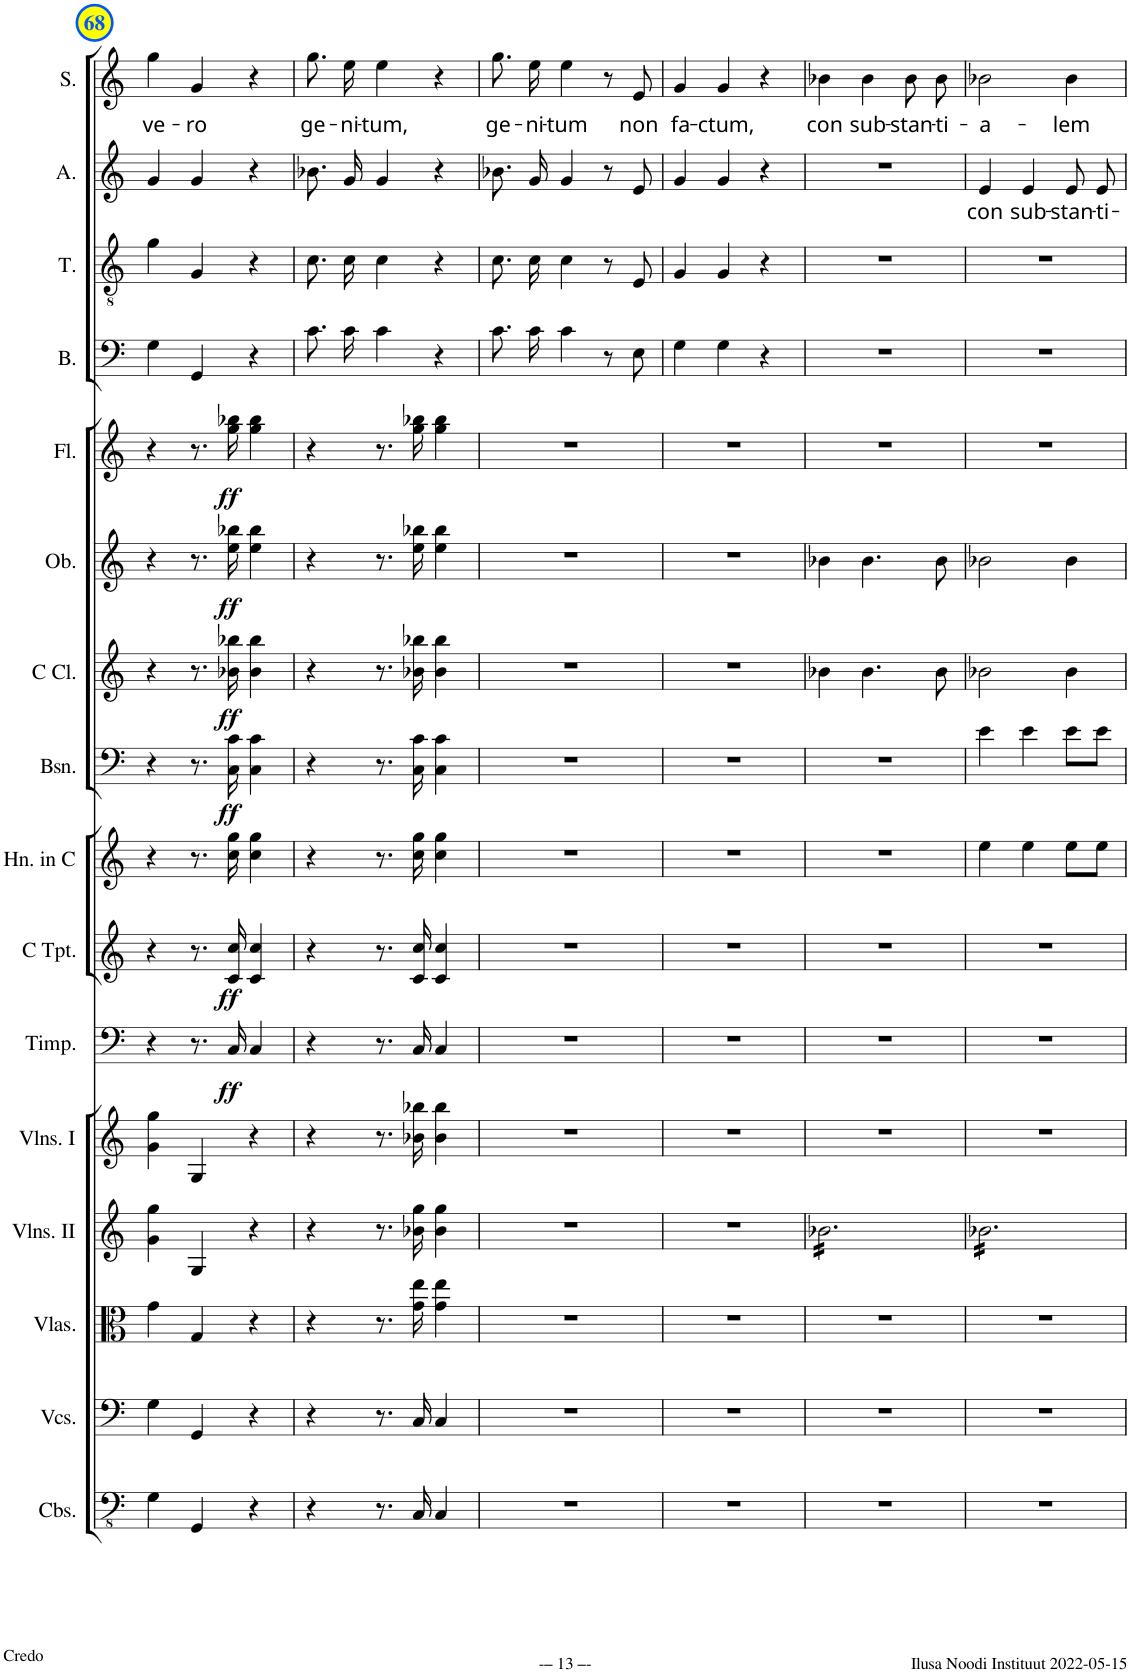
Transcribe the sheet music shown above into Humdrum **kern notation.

**kern	**kern	**kern	**kern	**kern	**kern	**dynam	**kern	**dynam	**kern	**kern	**dynam	**kern	**dynam	**kern	**dynam	**kern	**dynam	**kern	**kern	**kern	**text	**kern	**text
*part16	*part15	*part14	*part13	*part12	*part11	*part11	*part10	*part10	*part9	*part8	*part8	*part7	*part7	*part6	*part6	*part5	*part5	*part4	*part3	*part2	*part2	*part1	*part1
*staff16	*staff15	*staff14	*staff13	*staff12	*staff11	*staff11	*staff10	*staff10	*staff9	*staff8	*staff8	*staff7	*staff7	*staff6	*staff6	*staff5	*staff5	*staff4	*staff3	*staff2	*staff2	*staff1	*staff1
*I"Contrabasses	*I"Violoncellos	*I"Violas	*I"Violins II	*I"Violins I	*I"Timpani	*	*I"C Trumpet	*	*I"Horn in C	*I"Bassoon	*	*I"C Clarinet	*	*I"Oboe	*	*I"Flute	*	*I"Bass	*I"Tenor	*I"Alto	*	*I"Soprano	*
*I'Cbs.	*I'Vcs.	*I'Vlas.	*I'Vlns. II	*I'Vlns. I	*I'Timp.	*	*I'C Tpt.	*	*I'Hn. in C	*I'Bsn.	*	*I'C Cl.	*	*I'Ob.	*	*I'Fl.	*	*I'B.	*I'T.	*I'A.	*	*I'S.	*
!!LO:PB:g=z
*clefFv4	*clefF4	*clefC3	*clefG2	*clefG2	*clefF4	*	*clefG2	*	*clefG2	*clefF4	*	*clefG2	*	*clefG2	*	*clefG2	*	*clefF4	*clefGv2	*clefG2	*	*clefG2	*
*	*	*	*	*	*	*	*	*	*Trd4c7	*	*	*Trd1c2	*	*	*	*	*	*	*	*	*	*	*
*k[]	*k[]	*k[]	*k[]	*k[]	*k[]	*	*k[]	*	*k[]	*k[]	*	*k[]	*	*k[]	*	*k[]	*	*k[]	*k[]	*k[]	*	*k[]	*
*M3/4	*M3/4	*M3/4	*M3/4	*M3/4	*M3/4	*	*M3/4	*	*M3/4	*M3/4	*	*M3/4	*	*M3/4	*	*M3/4	*	*M3/4	*M3/4	*M3/4	*	*M3/4	*
=68	=68	=68	=68	=68	=68	=68	=68	=68	=68	=68	=68	=68	=68	=68	=68	=68	=68	=68	=68	=68	=68	=68	=68
!	!	!	!	!	!	!	!	!	!	!	!	!	!	!	!	!	!	!	!	!	!	!	!LO:LY:b
4GG\	4G\	4g\	4g\ 4gg\	4g\ 4gg\	4r	.	4r	.	4r	4r	.	4r	.	4r	.	4r	.	4G\	4g\	4g/	.	4gg\	ve-
!	!	!	!	!	!	!	!	!	!	!	!	!	!	!	!	!	!	!	!	!	!	!	!LO:LY:b
4GGG/	4GG/	4G/	4G/	4G/	8.r	.	8.r	.	8.r	8.r	.	8.r	.	8.r	.	8.r	.	4GG/	4G/	4g/	.	4g/	-ro
!	!	!	!	!	!	!LO:DY:b	!	!LO:DY:b	!	!	!LO:DY:b	!	!LO:DY:b	!	!LO:DY:b	!	!LO:DY:b	!	!	!	!	!	!
.	.	.	.	.	16C/	ff	16c/ 16cc/	ff	16cc\ 16gg\	16C\ 16c\	ff	16b-X\ 16bb-X\	ff	16ee\ 16bb-X\	ff	16gg\ 16bb-X\	ff	.	.	.	.	.	.
4r	4r	4r	4r	4r	4C/	.	4c/ 4cc/	.	4cc\ 4gg\	4C\ 4c\	.	4b-\ 4bb-\	.	4ee\ 4bb-\	.	4gg\ 4bb-\	.	4r	4r	4r	.	4r	.
=69	=69	=69	=69	=69	=69	=69	=69	=69	=69	=69	=69	=69	=69	=69	=69	=69	=69	=69	=69	=69	=69	=69	=69
!	!	!	!	!	!	!	!	!	!	!	!	!	!	!	!	!	!	!	!	!	!	!	!LO:LY:b
4r	4r	4r	4r	4r	4r	.	4r	.	4r	4r	.	4r	.	4r	.	4r	.	8.c\L	8.c\L	8.b-X/L	.	8.gg\L	ge-
!	!	!	!	!	!	!	!	!	!	!	!	!	!	!	!	!	!	!	!	!	!	!	!LO:LY:b
.	.	.	.	.	.	.	.	.	.	.	.	.	.	.	.	.	.	16c\Jk	16c\Jk	16g/Jk	.	16ee\Jk	-ni-
!	!	!	!	!	!	!	!	!	!	!	!	!	!	!	!	!	!	!	!	!	!	!	!LO:LY:b
8.r	8.r	8.r	8.r	8.r	8.r	.	8.r	.	8.r	8.r	.	8.r	.	8.r	.	8.r	.	4c\	4c\	4g/	.	4ee\	-tum,
16CC/	16C/	16g\ 16ee\	16b-X\ 16gg\	16b-X\ 16bb-X\	16C/	.	16c/ 16cc/	.	16cc\ 16gg\	16C\ 16c\	.	16b-X\ 16bb-X\	.	16ee\ 16bb-X\	.	16gg\ 16bb-X\	.	.	.	.	.	.	.
4CC/	4C/	4g\ 4ee\	4b-\ 4gg\	4b-\ 4bb-\	4C/	.	4c/ 4cc/	.	4cc\ 4gg\	4C\ 4c\	.	4b-\ 4bb-\	.	4ee\ 4bb-\	.	4gg\ 4bb-\	.	4r	4r	4r	.	4r	.
=70	=70	=70	=70	=70	=70	=70	=70	=70	=70	=70	=70	=70	=70	=70	=70	=70	=70	=70	=70	=70	=70	=70	=70
!	!	!	!	!	!	!	!	!	!	!	!	!	!	!	!	!	!	!	!	!	!	!	!LO:LY:b
2.r	2.r	2.r	2.r	2.r	2.r	.	2.r	.	2.r	2.r	.	2.r	.	2.r	.	2.r	.	8.c\L	8.c\L	8.b-X/L	.	8.gg\L	ge-
!	!	!	!	!	!	!	!	!	!	!	!	!	!	!	!	!	!	!	!	!	!	!	!LO:LY:b
.	.	.	.	.	.	.	.	.	.	.	.	.	.	.	.	.	.	16c\Jk	16c\Jk	16g/Jk	.	16ee\Jk	-ni-
!	!	!	!	!	!	!	!	!	!	!	!	!	!	!	!	!	!	!	!	!	!	!	!LO:LY:b
.	.	.	.	.	.	.	.	.	.	.	.	.	.	.	.	.	.	4c\	4c\	4g/	.	4ee\	-tum
.	.	.	.	.	.	.	.	.	.	.	.	.	.	.	.	.	.	8r	8r	8r	.	8r	.
!	!	!	!	!	!	!	!	!	!	!	!	!	!	!	!	!	!	!	!	!	!	!	!LO:LY:b
.	.	.	.	.	.	.	.	.	.	.	.	.	.	.	.	.	.	8E\	8E/	8e/	.	8e/	non
=71	=71	=71	=71	=71	=71	=71	=71	=71	=71	=71	=71	=71	=71	=71	=71	=71	=71	=71	=71	=71	=71	=71	=71
!	!	!	!	!	!	!	!	!	!	!	!	!	!	!	!	!	!	!	!	!	!	!	!LO:LY:b
2.r	2.r	2.r	2.r	2.r	2.r	.	2.r	.	2.r	2.r	.	2.r	.	2.r	.	2.r	.	4G\	4G/	4g/	.	4g/	fa-
!	!	!	!	!	!	!	!	!	!	!	!	!	!	!	!	!	!	!	!	!	!	!	!LO:LY:b
.	.	.	.	.	.	.	.	.	.	.	.	.	.	.	.	.	.	4G\	4G/	4g/	.	4g/	-ctum,
.	.	.	.	.	.	.	.	.	.	.	.	.	.	.	.	.	.	4r	4r	4r	.	4r	.
=72	=72	=72	=72	=72	=72	=72	=72	=72	=72	=72	=72	=72	=72	=72	=72	=72	=72	=72	=72	=72	=72	=72	=72
!	!	!	!	!	!	!	!	!	!	!	!	!	!	!	!	!	!	!	!	!	!	!	!LO:LY:b
*	*	*	*tremolo	*	*	*	*	*	*	*	*	*	*	*	*	*	*	*	*	*	*	*	*
2.r	2.r	2.r	16b-X\LL	2.r	2.r	.	2.r	.	2.r	2.r	.	4b-X\	.	4b-X\	.	2.r	.	2.r	2.r	2.r	.	4b-X\	con
.	.	.	16b-X\	.	.	.	.	.	.	.	.	.	.	.	.	.	.	.	.	.	.	.	.
.	.	.	16b-X\	.	.	.	.	.	.	.	.	.	.	.	.	.	.	.	.	.	.	.	.
.	.	.	16b-X\	.	.	.	.	.	.	.	.	.	.	.	.	.	.	.	.	.	.	.	.
!	!	!	!	!	!	!	!	!	!	!	!	!	!	!	!	!	!	!	!	!	!	!	!LO:LY:b
.	.	.	16b-X\	.	.	.	.	.	.	.	.	4.b-\	.	4.b-\	.	.	.	.	.	.	.	4b-\	sub-
.	.	.	16b-X\	.	.	.	.	.	.	.	.	.	.	.	.	.	.	.	.	.	.	.	.
.	.	.	16b-X\	.	.	.	.	.	.	.	.	.	.	.	.	.	.	.	.	.	.	.	.
.	.	.	16b-X\	.	.	.	.	.	.	.	.	.	.	.	.	.	.	.	.	.	.	.	.
!	!	!	!	!	!	!	!	!	!	!	!	!	!	!	!	!	!	!	!	!	!	!	!LO:LY:b
.	.	.	16b-X\	.	.	.	.	.	.	.	.	.	.	.	.	.	.	.	.	.	.	8b-\L	-stan-
.	.	.	16b-X\	.	.	.	.	.	.	.	.	.	.	.	.	.	.	.	.	.	.	.	.
!	!	!	!	!	!	!	!	!	!	!	!	!	!	!	!	!	!	!	!	!	!	!	!LO:LY:b
.	.	.	16b-X\	.	.	.	.	.	.	.	.	8b-\	.	8b-\	.	.	.	.	.	.	.	8b-\J	-ti-
.	.	.	16b-X\JJ	.	.	.	.	.	.	.	.	.	.	.	.	.	.	.	.	.	.	.	.
=73	=73	=73	=73	=73	=73	=73	=73	=73	=73	=73	=73	=73	=73	=73	=73	=73	=73	=73	=73	=73	=73	=73	=73
!	!	!	!	!	!	!	!	!	!	!	!	!	!	!	!	!	!	!	!	!	!LO:LY:b	!	!LO:LY:b
2.r	2.r	2.r	16b-X\LL	2.r	2.r	.	2.r	.	4ee\	4e\	.	2b-X\	.	2b-X\	.	2.r	.	2.r	2.r	4e/	con	2b-X\	-a-
.	.	.	16b-X\	.	.	.	.	.	.	.	.	.	.	.	.	.	.	.	.	.	.	.	.
.	.	.	16b-X\	.	.	.	.	.	.	.	.	.	.	.	.	.	.	.	.	.	.	.	.
.	.	.	16b-X\	.	.	.	.	.	.	.	.	.	.	.	.	.	.	.	.	.	.	.	.
!	!	!	!	!	!	!	!	!	!	!	!	!	!	!	!	!	!	!	!	!	!LO:LY:b	!	!
.	.	.	16b-X\	.	.	.	.	.	4ee\	4e\	.	.	.	.	.	.	.	.	.	4e/	sub-	.	.
.	.	.	16b-X\	.	.	.	.	.	.	.	.	.	.	.	.	.	.	.	.	.	.	.	.
.	.	.	16b-X\	.	.	.	.	.	.	.	.	.	.	.	.	.	.	.	.	.	.	.	.
.	.	.	16b-X\	.	.	.	.	.	.	.	.	.	.	.	.	.	.	.	.	.	.	.	.
!	!	!	!	!	!	!	!	!	!	!	!	!	!	!	!	!	!	!	!	!	!LO:LY:b	!	!LO:LY:b
.	.	.	16b-X\	.	.	.	.	.	8ee\L	8e\L	.	4b-\	.	4b-\	.	.	.	.	.	8e/L	-stan-	4b-\	-lem
.	.	.	16b-X\	.	.	.	.	.	.	.	.	.	.	.	.	.	.	.	.	.	.	.	.
!	!	!	!	!	!	!	!	!	!	!	!	!	!	!	!	!	!	!	!	!	!LO:LY:b	!	!
.	.	.	16b-X\	.	.	.	.	.	8ee\J	8e\J	.	.	.	.	.	.	.	.	.	8e/J	-ti-	.	.
.	.	.	16b-X\JJ	.	.	.	.	.	.	.	.	.	.	.	.	.	.	.	.	.	.	.	.
*	*	*	*Xtremolo	*	*	*	*	*	*	*	*	*	*	*	*	*	*	*	*	*	*	*	*
=	=	=	=	=	=	=	=	=	=	=	=	=	=	=	=	=	=	=	=	=	=	=	=
*-	*-	*-	*-	*-	*-	*-	*-	*-	*-	*-	*-	*-	*-	*-	*-	*-	*-	*-	*-	*-	*-	*-	*-
